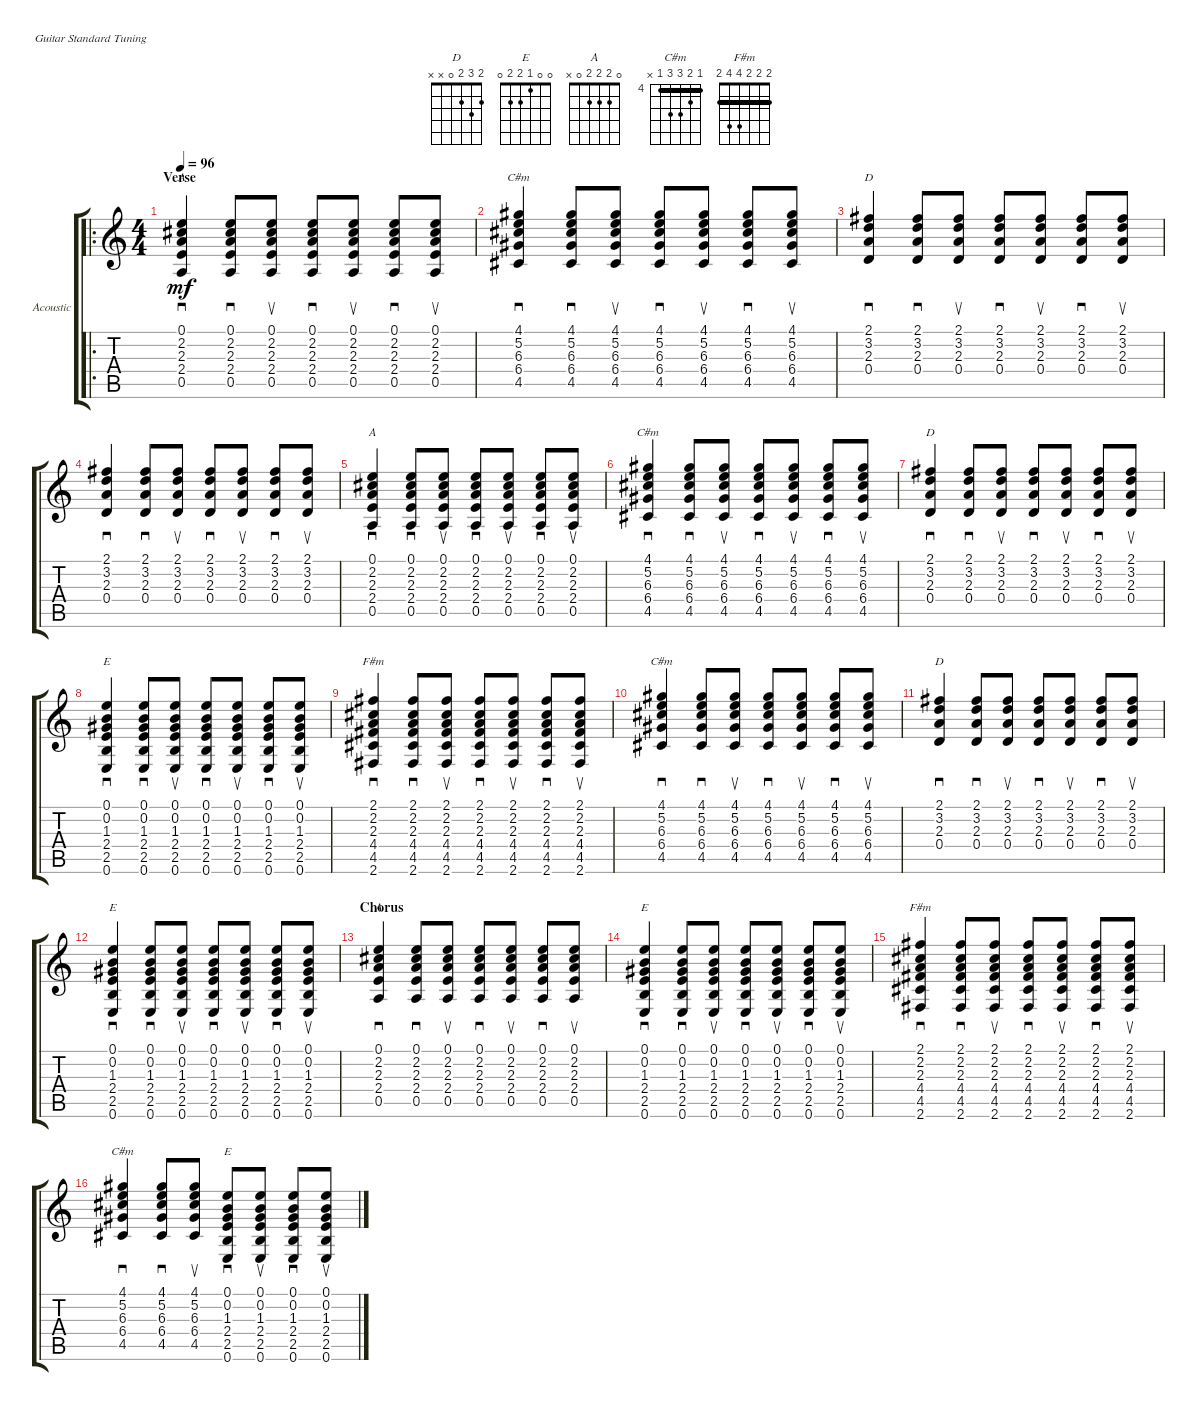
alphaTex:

\bracketExtendMode groupsimilarinstruments
\firstSystemTrackNameOrientation horizontal
\otherSystemsTrackNameOrientation horizontal
\track ("Acoustic Guitar" "Acoustic") {instrument acousticguitarsteel}
\staff {score tabs}
\tuning (E4 B3 G3 D3 A2 E2)
\chord ("D" 2 3 2 0 x x)
\chord ("E" 0 0 1 2 2 0)
\chord ("A" 0 2 2 2 0 x)
\chord ("C#m" 4 5 6 6 4 x) {firstfret 4 barre 4}
\chord ("F#m" 2 2 2 4 4 2) {barre (2 2 2)}
\ro
\ts (4 4)
\section ("" "Verse")
\tempo 96
\clef g2
\ks c
(2.2 2.3 2.4 0.5 0.1).4{sd ch "A" dy mf} (2.2 2.3 2.4 0.5 0.1).8{sd} (2.2 2.3 2.4 0.5 0.1).8{su} (2.2 2.3 2.4 0.5 0.1).8{sd} (2.2 2.3 2.4 0.5 0.1).8{su} (2.2 2.3 2.4 0.5 0.1).8{sd} (2.2 2.3 2.4 0.5 0.1).8{su} |
(4.1 5.2 6.3 6.4 4.5).4{sd ch "C#m"} (4.1 5.2 6.3 6.4 4.5).8{sd} (4.1 5.2 6.3 6.4 4.5).8{su} (4.1 5.2 6.3 6.4 4.5).8{sd} (4.1 5.2 6.3 6.4 4.5).8{su} (4.1 5.2 6.3 6.4 4.5).8{sd} (4.1 5.2 6.3 6.4 4.5).8{su} |
(2.1 3.2 2.3 0.4).4{sd ch "D"} (2.1 3.2 2.3 0.4).8{sd} (2.1 3.2 2.3 0.4).8{su beam split} (2.1 3.2 2.3 0.4).8{sd} (2.1 3.2 2.3 0.4).8{su} (2.1 3.2 2.3 0.4).8{sd} (2.1 3.2 2.3 0.4).8{su} |
(2.1 3.2 2.3 0.4).4{sd} (2.1 3.2 2.3 0.4).8{sd} (2.1 3.2 2.3 0.4).8{su beam split} (2.1 3.2 2.3 0.4).8{sd} (2.1 3.2 2.3 0.4).8{su} (2.1 3.2 2.3 0.4).8{sd} (2.1 3.2 2.3 0.4).8{su} |
(2.2 2.3 2.4 0.5 0.1).4{sd ch "A"} (2.2 2.3 2.4 0.5 0.1).8{sd} (2.2 2.3 2.4 0.5 0.1).8{su} (2.2 2.3 2.4 0.5 0.1).8{sd} (2.2 2.3 2.4 0.5 0.1).8{su} (2.2 2.3 2.4 0.5 0.1).8{sd} (2.2 2.3 2.4 0.5 0.1).8{su} |
(4.1 5.2 6.3 6.4 4.5).4{sd ch "C#m"} (4.1 5.2 6.3 6.4 4.5).8{sd} (4.1 5.2 6.3 6.4 4.5).8{su} (4.1 5.2 6.3 6.4 4.5).8{sd} (4.1 5.2 6.3 6.4 4.5).8{su} (4.1 5.2 6.3 6.4 4.5).8{sd} (4.1 5.2 6.3 6.4 4.5).8{su} |
(2.1 3.2 2.3 0.4).4{sd ch "D"} (2.1 3.2 2.3 0.4).8{sd} (2.1 3.2 2.3 0.4).8{su beam split} (2.1 3.2 2.3 0.4).8{sd} (2.1 3.2 2.3 0.4).8{su} (2.1 3.2 2.3 0.4).8{sd} (2.1 3.2 2.3 0.4).8{su} |
(0.1 0.2 1.3 2.4 2.5 0.6).4{sd ch "E"} (0.1 0.2 1.3 2.4 2.5 0.6).8{sd} (0.1 0.2 1.3 2.4 2.5 0.6).8{su} (0.1 0.2 1.3 2.4 2.5 0.6).8{sd} (0.1 0.2 1.3 2.4 2.5 0.6).8{su} (0.1 0.2 1.3 2.4 2.5 0.6).8{sd} (0.1 0.2 1.3 2.4 2.5 0.6).8{su} |
(2.1 2.2 2.3 4.4 4.5 2.6).4{sd ch "F#m"} (2.1 2.2 2.3 4.4 4.5 2.6).8{sd} (2.1 2.2 2.3 4.4 4.5 2.6).8{su} (2.1 2.2 2.3 4.4 4.5 2.6).8{sd} (2.1 2.2 2.3 4.4 4.5 2.6).8{su} (2.1 2.2 2.3 4.4 4.5 2.6).8{sd} (2.1 2.2 2.3 4.4 4.5 2.6).8{su} |
(4.1 5.2 6.3 6.4 4.5).4{sd ch "C#m"} (4.1 5.2 6.3 6.4 4.5).8{sd} (4.1 5.2 6.3 6.4 4.5).8{su} (4.1 5.2 6.3 6.4 4.5).8{sd} (4.1 5.2 6.3 6.4 4.5).8{su} (4.1 5.2 6.3 6.4 4.5).8{sd} (4.1 5.2 6.3 6.4 4.5).8{su} |
(2.1 3.2 2.3 0.4).4{sd ch "D"} (2.1 3.2 2.3 0.4).8{sd} (2.1 3.2 2.3 0.4).8{su beam split} (2.1 3.2 2.3 0.4).8{sd} (2.1 3.2 2.3 0.4).8{su} (2.1 3.2 2.3 0.4).8{sd} (2.1 3.2 2.3 0.4).8{su} |
(0.1 0.2 1.3 2.4 2.5 0.6).4{sd ch "E"} (0.1 0.2 1.3 2.4 2.5 0.6).8{sd} (0.1 0.2 1.3 2.4 2.5 0.6).8{su} (0.1 0.2 1.3 2.4 2.5 0.6).8{sd} (0.1 0.2 1.3 2.4 2.5 0.6).8{su} (0.1 0.2 1.3 2.4 2.5 0.6).8{sd} (0.1 0.2 1.3 2.4 2.5 0.6).8{su} |
\section ("" "Chorus")
(2.2 2.3 2.4 0.5 0.1).4{sd ch "A"} (2.2 2.3 2.4 0.5 0.1).8{sd} (2.2 2.3 2.4 0.5 0.1).8{su} (2.2 2.3 2.4 0.5 0.1).8{sd} (2.2 2.3 2.4 0.5 0.1).8{su} (2.2 2.3 2.4 0.5 0.1).8{sd} (2.2 2.3 2.4 0.5 0.1).8{su} |
(0.1 0.2 1.3 2.4 2.5 0.6).4{sd ch "E"} (0.1 0.2 1.3 2.4 2.5 0.6).8{sd} (0.1 0.2 1.3 2.4 2.5 0.6).8{su} (0.1 0.2 1.3 2.4 2.5 0.6).8{sd} (0.1 0.2 1.3 2.4 2.5 0.6).8{su} (0.1 0.2 1.3 2.4 2.5 0.6).8{sd} (0.1 0.2 1.3 2.4 2.5 0.6).8{su} |
(2.1 2.2 2.3 4.4 4.5 2.6).4{sd ch "F#m"} (2.1 2.2 2.3 4.4 4.5 2.6).8{sd} (2.1 2.2 2.3 4.4 4.5 2.6).8{su} (2.1 2.2 2.3 4.4 4.5 2.6).8{sd} (2.1 2.2 2.3 4.4 4.5 2.6).8{su} (2.1 2.2 2.3 4.4 4.5 2.6).8{sd} (2.1 2.2 2.3 4.4 4.5 2.6).8{su} |
(4.1 5.2 6.3 6.4 4.5).4{sd ch "C#m"} (4.1 5.2 6.3 6.4 4.5).8{sd} (4.1 5.2 6.3 6.4 4.5).8{su} (0.1 0.2 1.3 2.4 2.5 0.6).8{sd ch "E"} (0.1 0.2 1.3 2.4 2.5 0.6).8{su} (0.1 0.2 1.3 2.4 2.5 0.6).8{sd} (0.1 0.2 1.3 2.4 2.5 0.6).8{su}
